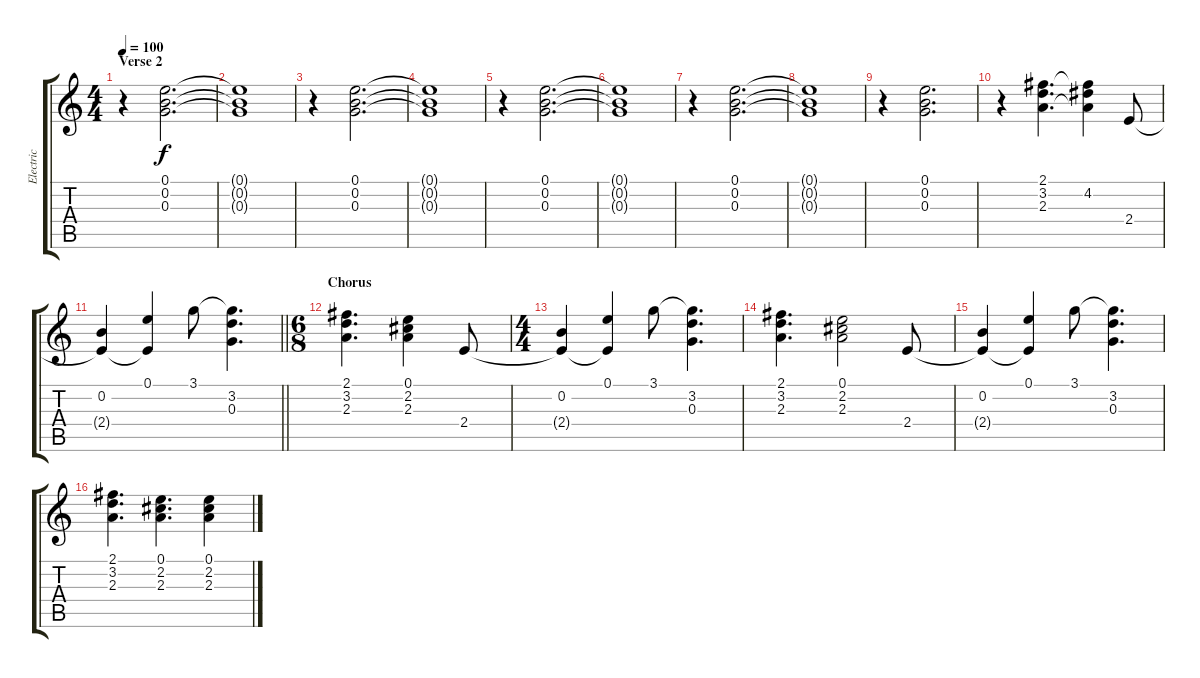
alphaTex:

\track ("Electric" "Electric") {instrument overdrivenguitar}
\staff {score tabs}
\tuning (E4 B3 G3 D3 A2 E2) {hide}
\ts (4 4)
\section ("" "Verse 2")
\tempo 100
\clef g2
\ks c
r.4{dy f} (0.1 0.2 0.3).2{d} |
(0.1{t} 0.2{t} 0.3{t}).1 |
r.4 (0.1 0.2 0.3).2{d} |
(0.1{t} 0.2{t} 0.3{t}).1 |
r.4 (0.1 0.2 0.3).2{d} |
(0.1{t} 0.2{t} 0.3{t}).1 |
r.4 (0.1 0.2 0.3).2{d} |
(0.1{t} 0.2{t} 0.3{t}).1 |
r.4 (0.1 0.2 0.3).2{d} |
r.4 (2.1 3.2 2.3).4{d} (2.1{t} 4.2 2.3{t}).4 2.4.8 |
\barLineRight lightlight
(0.2 2.4{t}).4 (0.1 2.4{t}).4 3.1.8 (3.1{t} 3.2 0.3).4{d} |
\ts (6 8)
\section ("" "Chorus")
(2.1 3.2 2.3).4{d} (0.1 2.2 2.3).4 2.4.8 |
\ts (4 4)
(0.2 2.4{t}).4 (0.1 2.4{t}).4 3.1.8 (3.1{t} 3.2 0.3).4{d} |
(2.1 3.2 2.3).4{d} (0.1 2.2 2.3).2 2.4.8 |
(0.2 2.4{t}).4 (0.1 2.4{t}).4 3.1.8 (3.1{t} 3.2 0.3).4{d} |
(2.1 3.2 2.3).4{d} (0.1 2.2 2.3).4{d} (0.1 2.2 2.3).4
